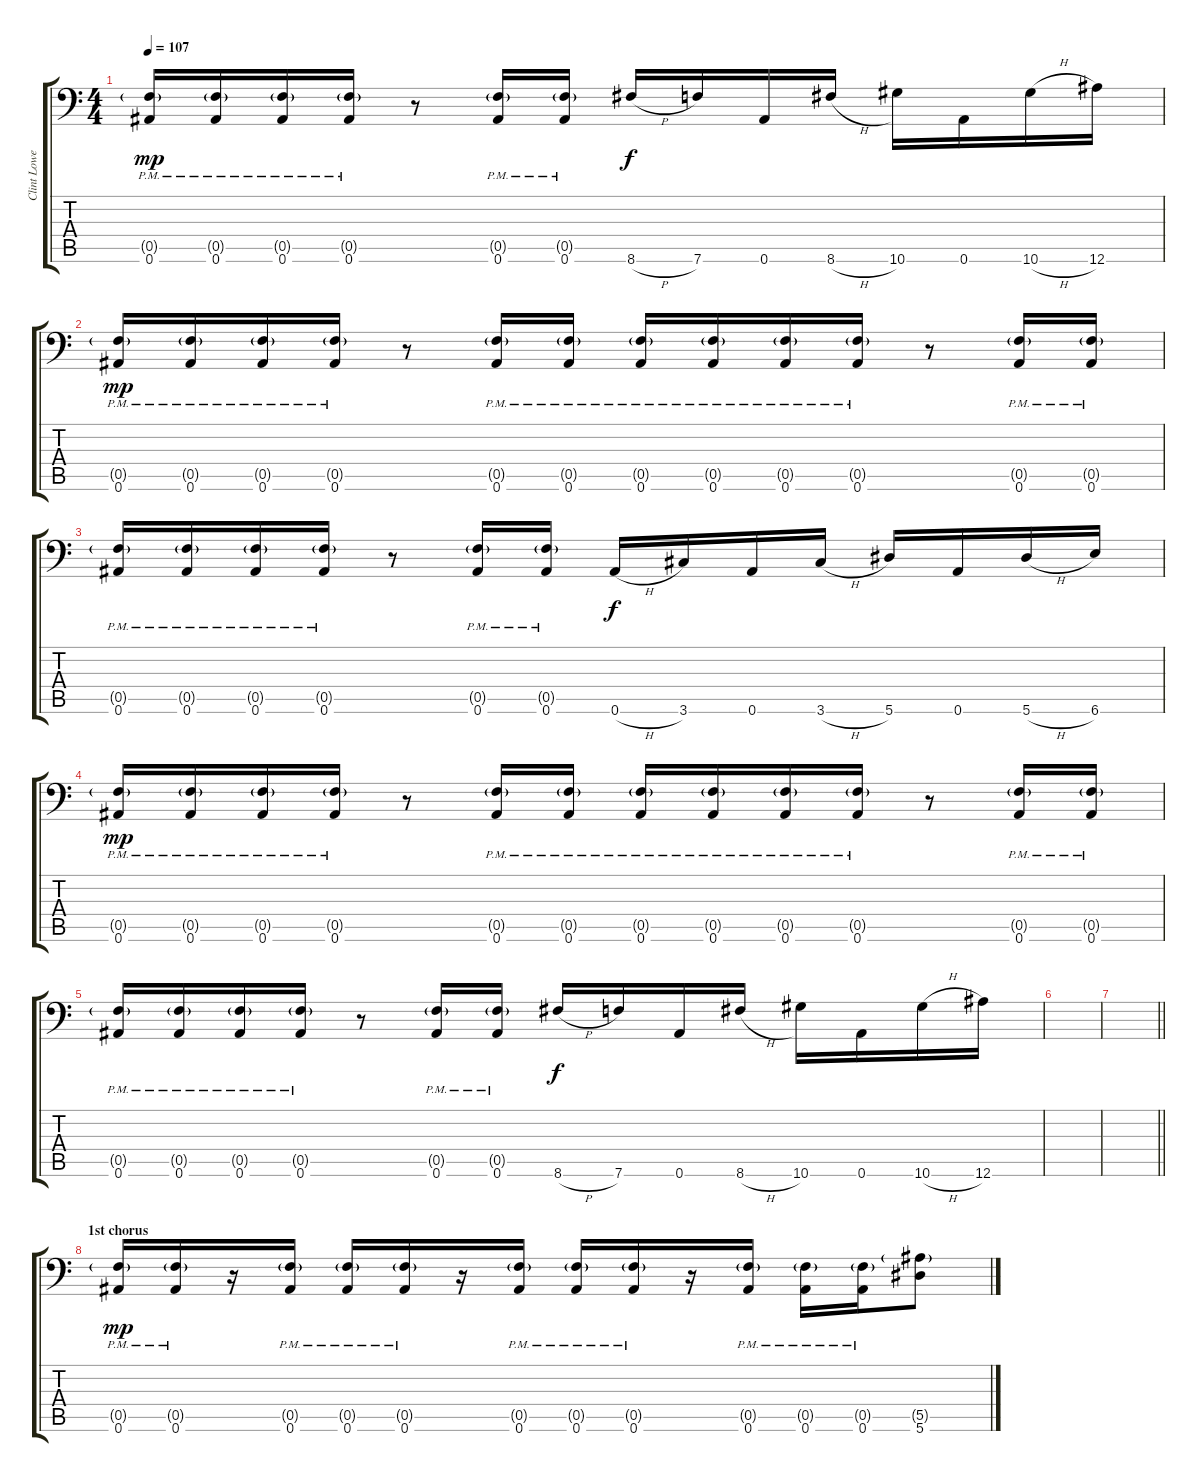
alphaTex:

\track ("Clint Lowery" "Clint Lowe") {instrument distortionguitar}
\staff {score tabs}
\tuning (Bb3 F3 Eb3 Bb2 F2 Bb1) {hide}
\ts (4 4)
\tempo 107
\clef f4
\ks c
(0.5{g pm} 0.6{pm}).16{dy mp} (0.5{g pm} 0.6{pm}).16 (0.5{g pm} 0.6{pm}).16 (0.5{g pm} 0.6{pm}).16 r.8 (0.5{g pm} 0.6{pm}).16 (0.5{g pm} 0.6{pm}).16 8.6{h}.16{dy f} 7.6.16 0.6.16 8.6{h}.16 10.6.16 0.6.16 10.6{h}.16 12.6.16 |
(0.5{g pm} 0.6{pm}).16{dy mp} (0.5{g pm} 0.6{pm}).16 (0.5{g pm} 0.6{pm}).16 (0.5{g pm} 0.6{pm}).16 r.8 (0.5{g pm} 0.6{pm}).16 (0.5{g pm} 0.6{pm}).16 (0.5{g pm} 0.6{pm}).16 (0.5{g pm} 0.6{pm}).16 (0.5{g pm} 0.6{pm}).16 (0.5{g pm} 0.6{pm}).16 r.8 (0.5{g pm} 0.6{pm}).16 (0.5{g pm} 0.6{pm}).16 |
(0.5{g pm} 0.6{pm}).16 (0.5{g pm} 0.6{pm}).16 (0.5{g pm} 0.6{pm}).16 (0.5{g pm} 0.6{pm}).16 r.8 (0.5{g pm} 0.6{pm}).16 (0.5{g pm} 0.6{pm}).16 0.6{h}.16{dy f} 3.6.16 0.6.16 3.6{h}.16 5.6.16 0.6.16 5.6{h}.16 6.6.16 |
(0.5{g pm} 0.6{pm}).16{dy mp} (0.5{g pm} 0.6{pm}).16 (0.5{g pm} 0.6{pm}).16 (0.5{g pm} 0.6{pm}).16 r.8 (0.5{g pm} 0.6{pm}).16 (0.5{g pm} 0.6{pm}).16 (0.5{g pm} 0.6{pm}).16 (0.5{g pm} 0.6{pm}).16 (0.5{g pm} 0.6{pm}).16 (0.5{g pm} 0.6{pm}).16 r.8 (0.5{g pm} 0.6{pm}).16 (0.5{g pm} 0.6{pm}).16 |
(0.5{g pm} 0.6{pm}).16 (0.5{g pm} 0.6{pm}).16 (0.5{g pm} 0.6{pm}).16 (0.5{g pm} 0.6{pm}).16 r.8 (0.5{g pm} 0.6{pm}).16 (0.5{g pm} 0.6{pm}).16 8.6{h}.16{dy f} 7.6.16 0.6.16 8.6{h}.16 10.6.16 0.6.16 10.6{h}.16 12.6.16 |
|
\barLineRight lightlight
|
\section ("" "1st chorus")
(0.5{g pm} 0.6{pm}).16{dy mp} (0.5{g pm} 0.6{pm}).16 r.16 (0.5{g pm} 0.6{pm}).16 (0.5{g pm} 0.6{pm}).16 (0.5{g pm} 0.6{pm}).16 r.16 (0.5{g pm} 0.6{pm}).16 (0.5{g pm} 0.6{pm}).16 (0.5{g pm} 0.6{pm}).16 r.16 (0.5{g pm} 0.6{pm}).16 (0.5{g pm} 0.6{pm}).16 (0.5{g pm} 0.6{pm}).16 (5.5{g} 5.6).8
